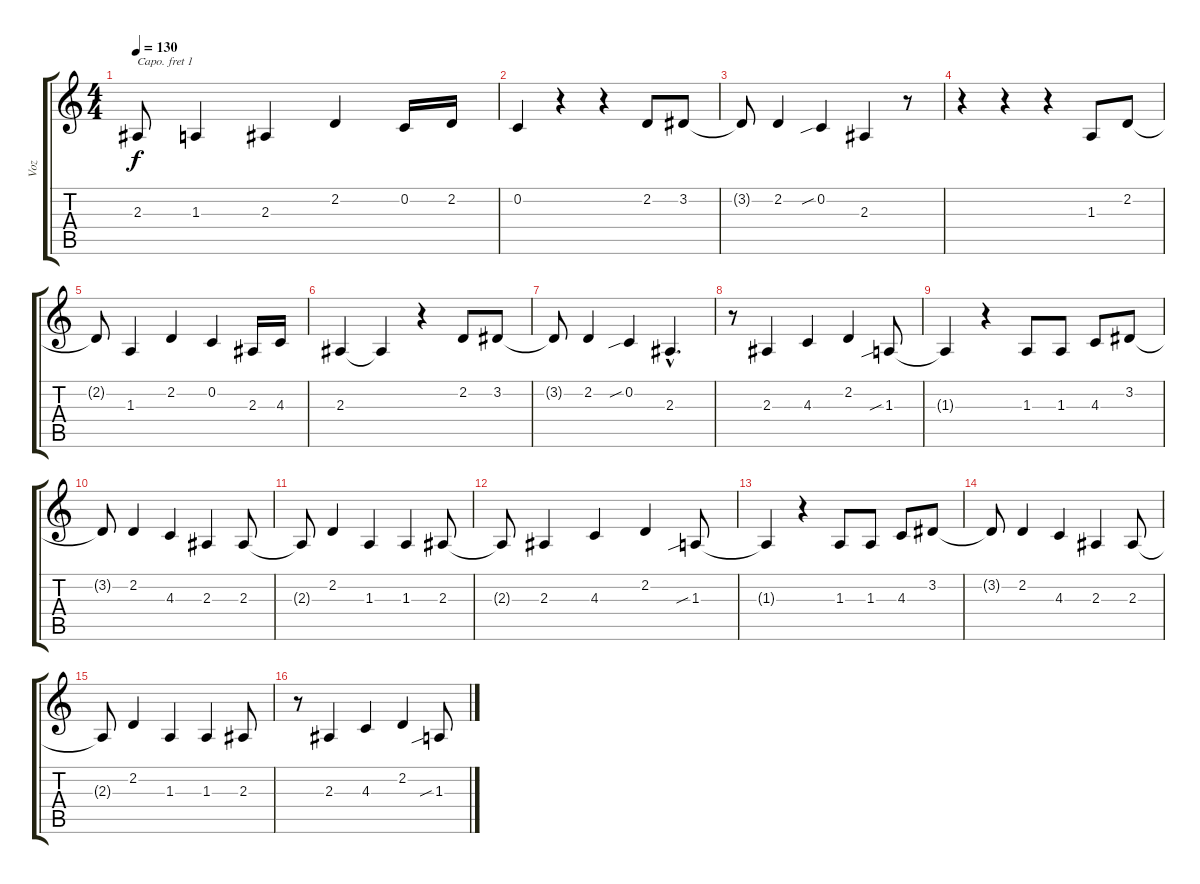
\track ("Voz" "Voz") {instrument cello}
\staff {score tabs}
\capo 1
\tuning (E4 B3 G3 D3 A2 E2) {hide}
\ts (4 4)
\tempo 130
\clef g2
\ks c
2.3{t}.8{dy f} 1.3.4 2.3.4 2.2.4 0.2.16 2.2.16 |
0.2.4 r.4 r.4 2.2.8 3.2.8 |
3.2{t}.8 2.2.4 0.2{sib}.4 2.3.4 r.8 |
r.4 r.4 r.4 1.3.8 2.2.8 |
2.2{t}.8 1.3.4 2.2.4 0.2.4 2.3.16 4.3.16 |
2.3.4 2.3{t}.4 r.4 2.2.8 3.2.8 |
3.2{t}.8 2.2.4 0.2{sib}.4 2.3{hac}.4{d} |
r.8 2.3.4 4.3.4 2.2.4 1.3{sib}.8 |
1.3{t}.4 r.4 1.3.8 1.3.8 4.3.8 3.2.8 |
3.2{t}.8 2.2.4 4.3.4 2.3.4 2.3.8 |
2.3{t}.8 2.2.4 1.3.4 1.3.4 2.3.8 |
2.3{t}.8 2.3.4 4.3.4 2.2.4 1.3{sib}.8 |
1.3{t}.4 r.4 1.3.8 1.3.8 4.3.8 3.2.8 |
3.2{t}.8 2.2.4 4.3.4 2.3.4 2.3.8 |
2.3{t}.8 2.2.4 1.3.4 1.3.4 2.3.8 |
r.8 2.3.4 4.3.4 2.2.4 1.3{sib}.8
